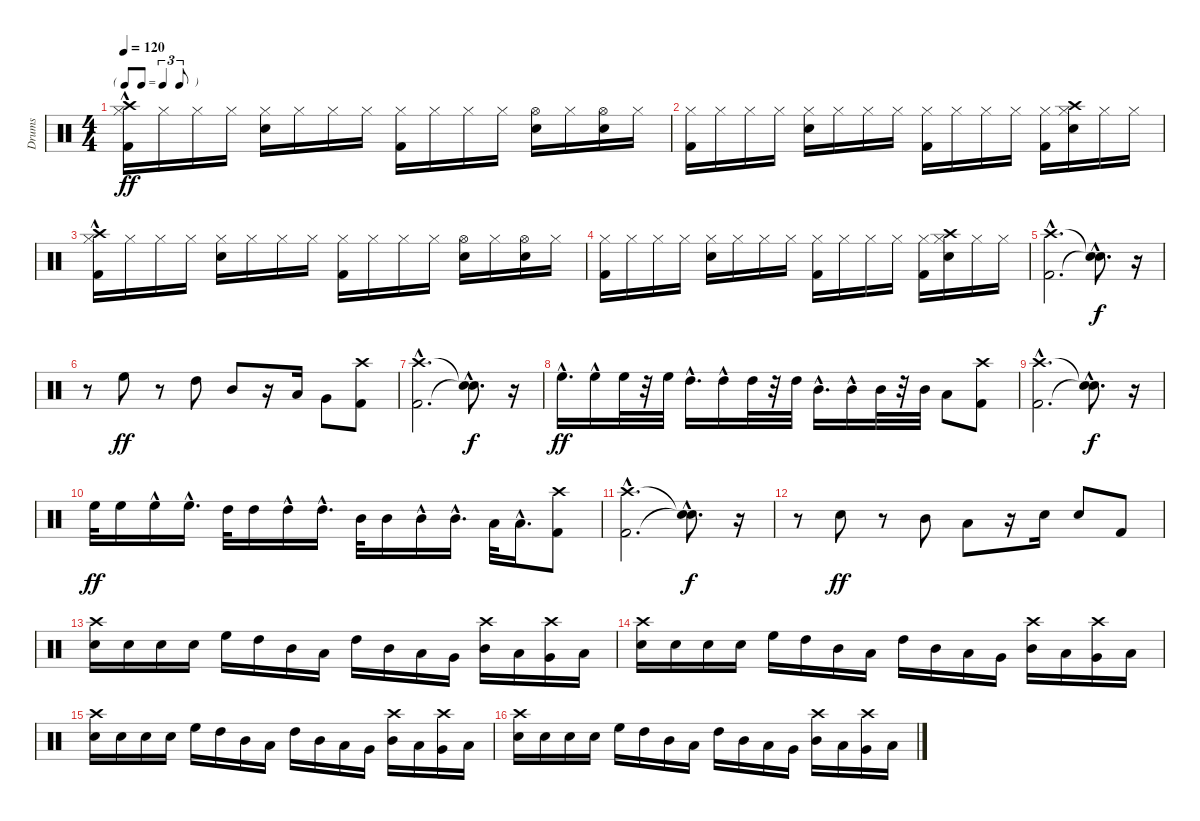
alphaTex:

\track ("Drums" "Drums") {instrument percussion}
\staff {score}
\articulation defaults
\ts (4 4)
\tf triplet8th
\tempo 120
\clef neutral
\ks c
("Kick (hit) 2" "Hi-Hat (closed)" "Crash high (hit)"{hac}).16{dy ff} "Hi-Hat (closed)".16 "Hi-Hat (closed)".16 "Hi-Hat (closed)".16 ("Snare (hit) 2" "Hi-Hat (closed)").16 "Hi-Hat (closed)".16 "Hi-Hat (closed)".16 "Hi-Hat (closed)".16 ("Kick (hit) 2" "Hi-Hat (closed)").16 "Hi-Hat (closed)".16 "Hi-Hat (closed)".16 "Hi-Hat (closed)".16 ("Snare (hit) 2" "Hi-Hat (open)").16 "Hi-Hat (closed)".16 ("Snare (hit) 2" "Hi-Hat (open)").16 "Hi-Hat (closed)".16 |
("Kick (hit) 2" "Hi-Hat (closed)").16 "Hi-Hat (closed)".16 "Hi-Hat (closed)".16 "Hi-Hat (closed)".16 ("Snare (hit) 2" "Hi-Hat (closed)").16 "Hi-Hat (closed)".16 "Hi-Hat (closed)".16 "Hi-Hat (closed)".16 ("Kick (hit) 2" "Hi-Hat (closed)").16 "Hi-Hat (closed)".16 "Hi-Hat (closed)".16 "Hi-Hat (closed)".16 ("Kick (hit) 2" "Hi-Hat (closed)").16 ("Snare (hit) 2" "Hi-Hat (closed)" "Crash high (hit)").16 "Hi-Hat (closed)".16 "Hi-Hat (closed)".16 |
("Kick (hit) 2" "Hi-Hat (closed)" "Crash high (hit)"{hac}).16 "Hi-Hat (closed)".16 "Hi-Hat (closed)".16 "Hi-Hat (closed)".16 ("Snare (hit) 2" "Hi-Hat (closed)").16 "Hi-Hat (closed)".16 "Hi-Hat (closed)".16 "Hi-Hat (closed)".16 ("Kick (hit) 2" "Hi-Hat (closed)").16 "Hi-Hat (closed)".16 "Hi-Hat (closed)".16 "Hi-Hat (closed)".16 ("Snare (hit) 2" "Hi-Hat (open)").16 "Hi-Hat (closed)".16 ("Snare (hit) 2" "Hi-Hat (open)").16 "Hi-Hat (closed)".16 |
("Kick (hit) 2" "Hi-Hat (closed)").16 "Hi-Hat (closed)".16 "Hi-Hat (closed)".16 "Hi-Hat (closed)".16 ("Snare (hit) 2" "Hi-Hat (closed)").16 "Hi-Hat (closed)".16 "Hi-Hat (closed)".16 "Hi-Hat (closed)".16 ("Kick (hit) 2" "Hi-Hat (closed)").16 "Hi-Hat (closed)".16 "Hi-Hat (closed)".16 "Hi-Hat (closed)".16 ("Kick (hit) 2" "Hi-Hat (closed)").16 ("Snare (hit) 2" "Hi-Hat (closed)" "Crash high (hit)").16 "Hi-Hat (closed)".16 "Hi-Hat (closed)".16 |
("Kick (hit) 2"{hac} "Crash high (hit)"{hac}).2{d} ("Snare (hit)"{hac t} "Snare (hit)"{hac t}).8{d dy f} r.16 |
r.8 "High Floor Tom (hit)".8{dy ff} r.8 "High Tom (hit)".8 "Mid Tom (hit)".8 r.16 "Low Tom (hit)".16 "Very Low Tom (hit)".8 ("Kick (hit) 2" "Crash high (hit)").8 |
("Kick (hit) 2"{hac} "Crash high (hit)"{hac}).2{d} ("Snare (hit)"{hac t} "Snare (hit)"{hac t}).8{d dy f} r.16 |
"High Floor Tom (hit)"{hac}.16{d dy ff} "High Floor Tom (hit)"{hac}.16 "High Floor Tom (hit)".32 r.32 "High Floor Tom (hit)".32 "High Tom (hit)"{hac}.16{d} "High Tom (hit)"{hac}.16 "High Tom (hit)".32 r.32 "High Tom (hit)".32 "Mid Tom (hit)"{hac}.16{d} "Mid Tom (hit)"{hac}.16 "Mid Tom (hit)".32 r.32 "Mid Tom (hit)".32 "Low Tom (hit)".8 ("Kick (hit) 2" "Crash high (hit)").8 |
("Kick (hit) 2"{hac} "Crash high (hit)"{hac}).2{d} ("Snare (hit)"{hac t} "Snare (hit)"{hac t}).8{d dy f} r.16 |
"High Floor Tom (hit)".32{dy ff} "High Floor Tom (hit)".16 "High Floor Tom (hit)"{hac}.16 "High Floor Tom (hit)"{hac}.16{d} "High Tom (hit)".32 "High Tom (hit)".16 "High Tom (hit)"{hac}.16 "High Tom (hit)"{hac}.16{d} "Mid Tom (hit)".32 "Mid Tom (hit)".16 "Mid Tom (hit)"{hac}.16 "Mid Tom (hit)"{hac}.16{d} "Low Tom (hit)".32 "Low Tom (hit)"{hac}.16{d} ("Kick (hit) 2" "Crash high (hit)").8 |
("Kick (hit) 2"{hac} "Crash high (hit)"{hac}).2{d} ("Snare (hit)"{hac t} "Snare (hit)"{hac t}).8{d dy f} r.16 |
r.8 "Snare (hit) 2".8{dy ff} r.8 "Mid Tom (hit)".8 "Low Tom (hit)".8 r.16 "Snare (hit) 2".16 "Snare (hit) 2".8 "Kick (hit) 2".8 |
("Snare (hit) 2" "Crash high (hit)").16 "Snare (hit) 2".16 "Snare (hit) 2".16 "Snare (hit) 2".16 "High Floor Tom (hit)".16 "High Tom (hit)".16 "Mid Tom (hit)".16 "Low Tom (hit)".16 "High Tom (hit)".16 "Mid Tom (hit)".16 "Low Tom (hit)".16 "Very Low Tom (hit)".16 ("Mid Tom (hit)" "Crash high (hit)").16 "Low Tom (hit)".16 ("Very Low Tom (hit)" "Crash high (hit)").16 "Low Floor Tom (hit)".16 |
("Snare (hit) 2" "Crash high (hit)").16 "Snare (hit) 2".16 "Snare (hit) 2".16 "Snare (hit) 2".16 "High Floor Tom (hit)".16 "High Tom (hit)".16 "Mid Tom (hit)".16 "Low Tom (hit)".16 "High Tom (hit)".16 "Mid Tom (hit)".16 "Low Tom (hit)".16 "Very Low Tom (hit)".16 ("Mid Tom (hit)" "Crash high (hit)").16 "Low Tom (hit)".16 ("Very Low Tom (hit)" "Crash high (hit)").16 "Low Floor Tom (hit)".16 |
("Snare (hit) 2" "Crash high (hit)").16 "Snare (hit) 2".16 "Snare (hit) 2".16 "Snare (hit) 2".16 "High Floor Tom (hit)".16 "High Tom (hit)".16 "Mid Tom (hit)".16 "Low Tom (hit)".16 "High Tom (hit)".16 "Mid Tom (hit)".16 "Low Tom (hit)".16 "Very Low Tom (hit)".16 ("Mid Tom (hit)" "Crash high (hit)").16 "Low Tom (hit)".16 ("Very Low Tom (hit)" "Crash high (hit)").16 "Low Floor Tom (hit)".16 |
("Snare (hit) 2" "Crash high (hit)").16 "Snare (hit) 2".16 "Snare (hit) 2".16 "Snare (hit) 2".16 "High Floor Tom (hit)".16 "High Tom (hit)".16 "Mid Tom (hit)".16 "Low Tom (hit)".16 "High Tom (hit)".16 "Mid Tom (hit)".16 "Low Tom (hit)".16 "Very Low Tom (hit)".16 ("Mid Tom (hit)" "Crash high (hit)").16 "Low Tom (hit)".16 ("Very Low Tom (hit)" "Crash high (hit)").16 "Low Floor Tom (hit)".16
